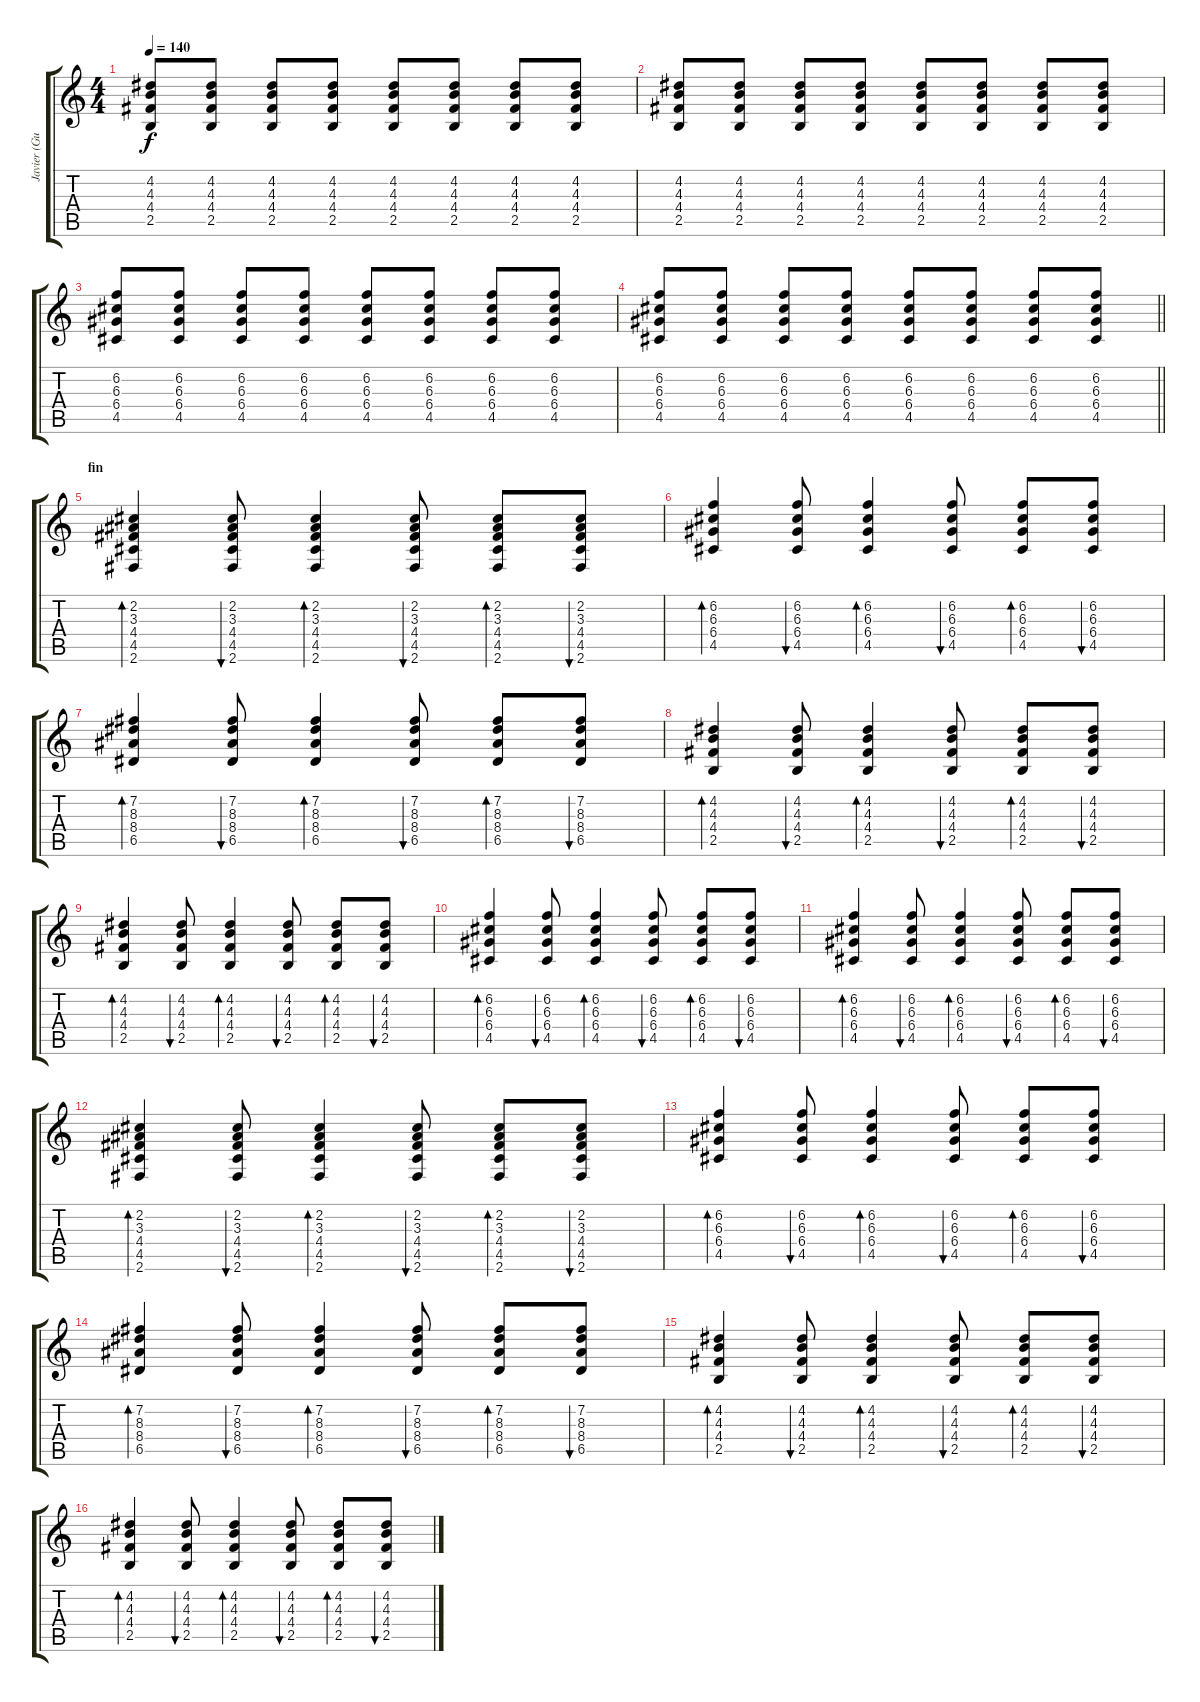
\track ("Javier (Guitarra)" "Javier (Gu") {instrument distortionguitar}
\staff {score tabs}
\tuning (E4 B3 G3 D3 A2 E2) {hide}
\ts (4 4)
\tempo 140
\clef g2
\ks aminor
(4.2 4.3 4.4 2.5).8{dy f} (4.2 4.3 4.4 2.5).8 (4.2 4.3 4.4 2.5).8 (4.2 4.3 4.4 2.5).8 (4.2 4.3 4.4 2.5).8 (4.2 4.3 4.4 2.5).8 (4.2 4.3 4.4 2.5).8 (4.2 4.3 4.4 2.5).8 |
(4.2 4.3 4.4 2.5).8 (4.2 4.3 4.4 2.5).8 (4.2 4.3 4.4 2.5).8 (4.2 4.3 4.4 2.5).8 (4.2 4.3 4.4 2.5).8 (4.2 4.3 4.4 2.5).8 (4.2 4.3 4.4 2.5).8 (4.2 4.3 4.4 2.5).8 |
(6.2 6.3 6.4 4.5).8 (6.2 6.3 6.4 4.5).8 (6.2 6.3 6.4 4.5).8 (6.2 6.3 6.4 4.5).8 (6.2 6.3 6.4 4.5).8 (6.2 6.3 6.4 4.5).8 (6.2 6.3 6.4 4.5).8 (6.2 6.3 6.4 4.5).8 |
\barLineRight lightlight
(6.2 6.3 6.4 4.5).8 (6.2 6.3 6.4 4.5).8 (6.2 6.3 6.4 4.5).8 (6.2 6.3 6.4 4.5).8 (6.2 6.3 6.4 4.5).8 (6.2 6.3 6.4 4.5).8 (6.2 6.3 6.4 4.5).8 (6.2 6.3 6.4 4.5).8 |
\section ("" "fin")
(2.2 3.3 4.4 4.5 2.6).4{bd 60 instrument acousticguitarnylon} (2.2 3.3 4.4 4.5 2.6).8{bu 60} (2.2 3.3 4.4 4.5 2.6).4{bd 60} (2.2 3.3 4.4 4.5 2.6).8{bu 60} (2.2 3.3 4.4 4.5 2.6).8{bd 60} (2.2 3.3 4.4 4.5 2.6).8{bu 60} |
(6.2 6.3 6.4 4.5).4{bd 60} (6.2 6.3 6.4 4.5).8{bu 60} (6.2 6.3 6.4 4.5).4{bd 60} (6.2 6.3 6.4 4.5).8{bu 60} (6.2 6.3 6.4 4.5).8{bd 60} (6.2 6.3 6.4 4.5).8{bu 60} |
(7.2 8.3 8.4 6.5).4{bd 60} (7.2 8.3 8.4 6.5).8{bu 60} (7.2 8.3 8.4 6.5).4{bd 60} (7.2 8.3 8.4 6.5).8{bu 60} (7.2 8.3 8.4 6.5).8{bd 60} (7.2 8.3 8.4 6.5).8{bu 60} |
(4.2 4.3 4.4 2.5).4{bd 60} (4.2 4.3 4.4 2.5).8{bu 60} (4.2 4.3 4.4 2.5).4{bd 60} (4.2 4.3 4.4 2.5).8{bu 60} (4.2 4.3 4.4 2.5).8{bd 60} (4.2 4.3 4.4 2.5).8{bu 60} |
(4.2 4.3 4.4 2.5).4{bd 60} (4.2 4.3 4.4 2.5).8{bu 60} (4.2 4.3 4.4 2.5).4{bd 60} (4.2 4.3 4.4 2.5).8{bu 60} (4.2 4.3 4.4 2.5).8{bd 60} (4.2 4.3 4.4 2.5).8{bu 60} |
(6.2 6.3 6.4 4.5).4{bd 60} (6.2 6.3 6.4 4.5).8{bu 60} (6.2 6.3 6.4 4.5).4{bd 60} (6.2 6.3 6.4 4.5).8{bu 60} (6.2 6.3 6.4 4.5).8{bd 60} (6.2 6.3 6.4 4.5).8{bu 60} |
(6.2 6.3 6.4 4.5).4{bd 60} (6.2 6.3 6.4 4.5).8{bu 60} (6.2 6.3 6.4 4.5).4{bd 60} (6.2 6.3 6.4 4.5).8{bu 60} (6.2 6.3 6.4 4.5).8{bd 60} (6.2 6.3 6.4 4.5).8{bu 60} |
(2.2 3.3 4.4 4.5 2.6).4{bd 60} (2.2 3.3 4.4 4.5 2.6).8{bu 60} (2.2 3.3 4.4 4.5 2.6).4{bd 60} (2.2 3.3 4.4 4.5 2.6).8{bu 60} (2.2 3.3 4.4 4.5 2.6).8{bd 60} (2.2 3.3 4.4 4.5 2.6).8{bu 60} |
(6.2 6.3 6.4 4.5).4{bd 60} (6.2 6.3 6.4 4.5).8{bu 60} (6.2 6.3 6.4 4.5).4{bd 60} (6.2 6.3 6.4 4.5).8{bu 60} (6.2 6.3 6.4 4.5).8{bd 60} (6.2 6.3 6.4 4.5).8{bu 60} |
(7.2 8.3 8.4 6.5).4{bd 60} (7.2 8.3 8.4 6.5).8{bu 60} (7.2 8.3 8.4 6.5).4{bd 60} (7.2 8.3 8.4 6.5).8{bu 60} (7.2 8.3 8.4 6.5).8{bd 60} (7.2 8.3 8.4 6.5).8{bu 60} |
(4.2 4.3 4.4 2.5).4{bd 60} (4.2 4.3 4.4 2.5).8{bu 60} (4.2 4.3 4.4 2.5).4{bd 60} (4.2 4.3 4.4 2.5).8{bu 60} (4.2 4.3 4.4 2.5).8{bd 60} (4.2 4.3 4.4 2.5).8{bu 60} |
(4.2 4.3 4.4 2.5).4{bd 60} (4.2 4.3 4.4 2.5).8{bu 60} (4.2 4.3 4.4 2.5).4{bd 60} (4.2 4.3 4.4 2.5).8{bu 60} (4.2 4.3 4.4 2.5).8{bd 60} (4.2 4.3 4.4 2.5).8{bu 60}
